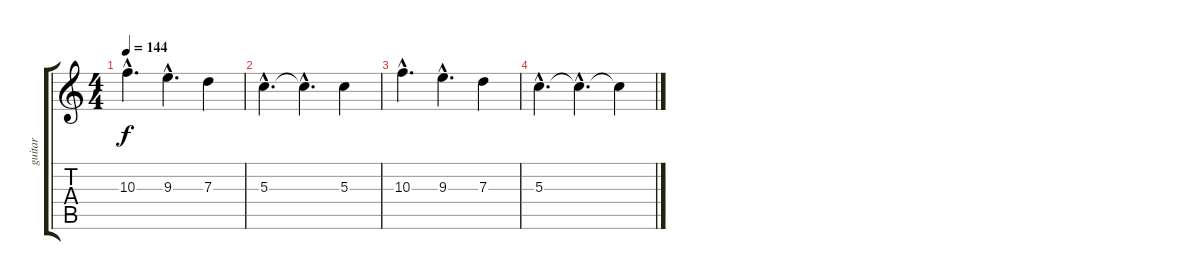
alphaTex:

\track ("guitar" "guitar") {instrument distortionguitar}
\staff {score tabs}
\tuning (E4 B3 G3 D3 A2 E2) {hide}
\ts (4 4)
\tempo 144
\clef g2
\ks c
10.3{hac}.4{d dy f} 9.3{hac}.4{d} 7.3.4 |
5.3{hac}.4{d} 5.3{hac t}.4{d} 5.3.4 |
10.3{hac}.4{d} 9.3{hac}.4{d} 7.3.4 |
5.3{hac}.4{d} 5.3{hac t}.4{d} 5.3{t}.4
